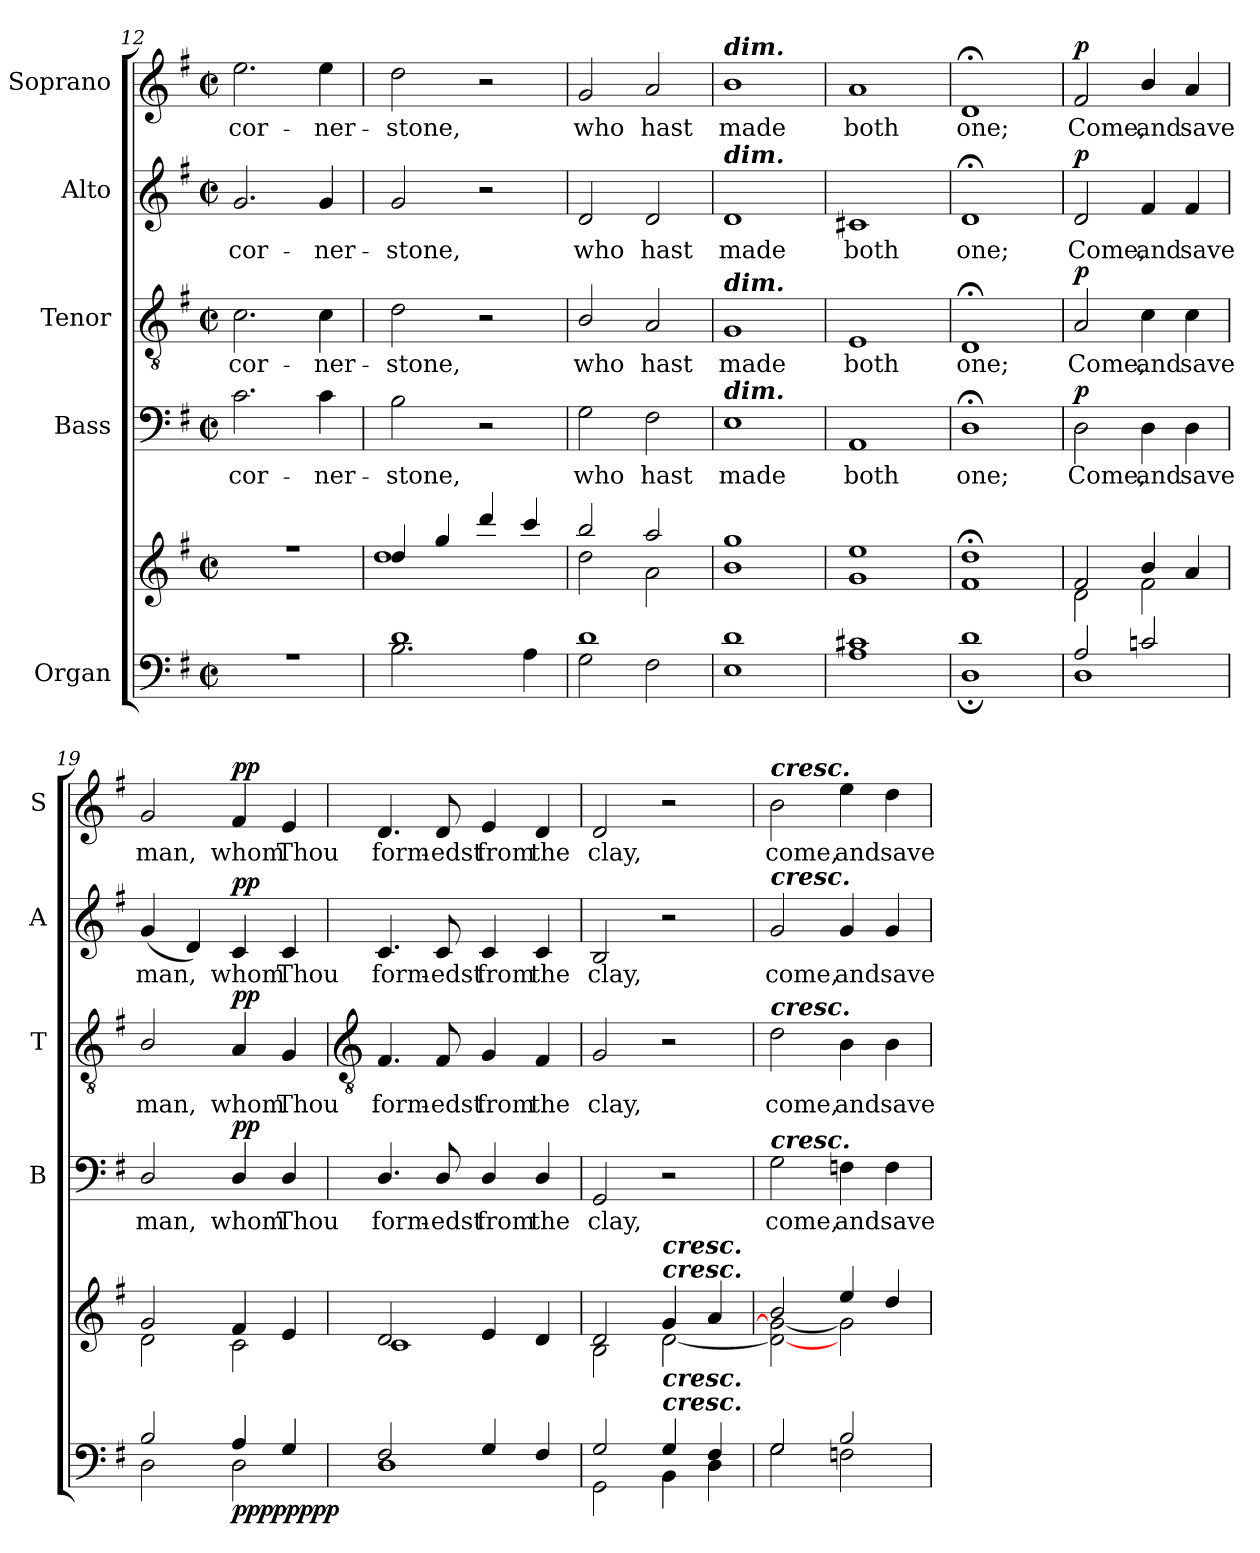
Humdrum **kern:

**kern	**kern	**dynam	**kern	**text	**dynam	**kern	**text	**dynam	**kern	**text	**dynam	**kern	**text	**dynam
*part5	*part5	*part5	*part4	*part4	*part4	*part3	*part3	*part3	*part2	*part2	*part2	*part1	*part1	*part1
*staff6	*staff5	*staff5/6	*staff4	*staff4	*staff4	*staff3	*staff3	*staff3	*staff2	*staff2	*staff2	*staff1	*staff1	*staff1
*I"Organ	*	*	*I"Bass	*	*	*I"Tenor	*	*	*I"Alto	*	*	*I"Soprano	*	*
*	*	*	*I'B	*	*	*I'T	*	*	*I'A	*	*	*I'S	*	*
*clefF4	*clefG2	*	*clefF4	*	*	*clefGv2	*	*	*clefG2	*	*	*clefG2	*	*
*k[f#]	*k[f#]	*	*k[f#]	*	*	*k[f#]	*	*	*k[f#]	*	*	*k[f#]	*	*
*G:	*G:	*	*G:	*	*	*G:	*	*	*G:	*	*	*G:	*	*
*M2/2	*M2/2	*	*M2/2	*	*	*M2/2	*	*	*M2/2	*	*	*M2/2	*	*
*met(c|)	*met(c|)	*	*met(c|)	*	*	*met(c|)	*	*	*met(c|)	*	*	*met(c|)	*	*
=12	=12	=12	=12	=12	=12	=12	=12	=12	=12	=12	=12	=12	=12	=12
*^	*^	*	*	*	*	*	*	*	*	*	*	*	*	*
!	!	!	!	!	!	!LO:LY:b	!	!	!LO:LY:b	!	!	!LO:LY:b	!	!	!LO:LY:b	!
1r	1ryy	1r	1ryy	.	2.c	cor-	.	2.c	cor-	.	2.g	cor-	.	2.ee	cor-	.
!	!	!	!	!	!	!LO:LY:b	!	!	!LO:LY:b	!	!	!LO:LY:b	!	!	!LO:LY:b	!
.	.	.	.	.	4c	-ner-	.	4c	-ner-	.	4g	-ner-	.	4ee	-ner-	.
=13	=13	=13	=13	=13	=13	=13	=13	=13	=13	=13	=13	=13	=13	=13	=13	=13
!	!	!	!	!	!	!LO:LY:b	!	!	!LO:LY:b	!	!	!LO:LY:b	!	!	!LO:LY:b	!
1d/	2.B\	4dd/	1dd\	.	2B	-stone,	.	2d	-stone,	.	2g	-stone,	.	2dd	-stone,	.
.	.	4gg/	.	.	.	.	.	.	.	.	.	.	.	.	.	.
.	.	4ddd/	.	.	2r	.	.	2r	.	.	2r	.	.	2r	.	.
.	4A\	4ccc/	.	.	.	.	.	.	.	.	.	.	.	.	.	.
=14	=14	=14	=14	=14	=14	=14	=14	=14	=14	=14	=14	=14	=14	=14	=14	=14
!	!	!	!	!	!	!LO:LY:b	!	!	!LO:LY:b	!	!	!LO:LY:b	!	!	!LO:LY:b	!
1d/	2G\	2bb/	2dd\	.	2G	who	.	2B/	who	.	2d	who	.	2g	who	.
!	!	!	!	!	!	!LO:LY:b	!	!	!LO:LY:b	!	!	!LO:LY:b	!	!	!LO:LY:b	!
.	2F#\	2aa/	2a\	.	2F#	hast	.	2A	hast	.	2d	hast	.	2a	hast	.
=15	=15	=15	=15	=15	=15	=15	=15	=15	=15	=15	=15	=15	=15	=15	=15	=15
!	!	!	!	!	!	!	!	!	!	!	!	!	!	!LO:TX:a:Bi:t=dim.	!	!
!	!	!	!	!	!	!	!	!	!	!	!LO:TX:a:Bi:t=dim.	!	!	!	!	!
!	!	!	!	!	!	!	!	!LO:TX:a:Bi:t=dim.	!	!	!	!	!	!	!	!
!	!	!	!	!	!LO:TX:a:Bi:t=dim.	!	!	!	!	!	!	!	!	!	!	!
!	!	!	!	!	!	!LO:LY:b	!	!	!LO:LY:b	!	!	!LO:LY:b	!	!	!LO:LY:b	!
1d/	1E\	1gg/	1b\	.	1E	made	.	1G	made	.	1d	made	.	1b	made	.
=16	=16	=16	=16	=16	=16	=16	=16	=16	=16	=16	=16	=16	=16	=16	=16	=16
!	!	!	!	!	!	!LO:LY:b	!	!	!LO:LY:b	!	!	!LO:LY:b	!	!	!LO:LY:b	!
1c#X/	1A\	1ee/	1g\	.	1AA	both	.	1E	both	.	1c#X	both	.	1a	both	.
=17	=17	=17	=17	=17	=17	=17	=17	=17	=17	=17	=17	=17	=17	=17	=17	=17
!	!	!	!	!	!	!LO:LY:b	!	!	!LO:LY:b	!	!	!LO:LY:b	!	!	!LO:LY:b	!
1d/	1D;\	1dd;</	1f#\	.	1D;<	one;	.	1D;<	one;	.	1d;<	one;	.	1d;<	one;	.
=18	=18	=18	=18	=18	=18	=18	=18	=18	=18	=18	=18	=18	=18	=18	=18	=18
!	!	!	!	!	!	!LO:LY:b	!LO:DY:b	!	!LO:LY:b	!LO:DY:b	!	!LO:LY:b	!LO:DY:b	!	!LO:LY:b	!LO:DY:b
2A/	1D\	2f#/	2d\	.	2D	Come,	p	2A	Come,	p	2d	Come,	p	2f#	Come,	p
!	!	!	!	!	!	!LO:LY:b	!	!	!LO:LY:b	!	!	!LO:LY:b	!	!	!LO:LY:b	!
2cn/	.	4b/	2f#\	.	4D	and	.	4c	and	.	4f#	and	.	4b/	and	.
!	!	!	!	!	!	!LO:LY:b	!	!	!LO:LY:b	!	!	!LO:LY:b	!	!	!LO:LY:b	!
.	.	4a/	.	.	4D	save	.	4c	save	.	4f#	save	.	4a	save	.
=19	=19	=19	=19	=19	=19	=19	=19	=19	=19	=19	=19	=19	=19	=19	=19	=19
!	!	!	!	!	!	!LO:LY:b	!	!	!LO:LY:b	!	!	!LO:LY:b	!	!	!LO:LY:b	!
2B/	2D\	2g/	2d\	.	2D/	man,	.	2B/	man,	.	(<4g	man,	.	2g	man,	.
.	.	.	.	.	.	.	.	.	.	.	4d)	.	.	.	.	.
!	!	!	!	!LO:DY:b=2	!	!LO:LY:b	!	!	!LO:LY:b	!	!	!LO:LY:b	!	!	!LO:LY:b	!
!	!	!	!	!LO:DY:n=1:b=2	!	!	!	!	!	!	!	!	!	!	!	!
!	!	!	!	!LO:DY:n=2:b	!	!	!	!	!	!	!	!	!	!	!	!
!	!	!	!	!LO:DY:n=3:b	!	!	!LO:DY:b	!	!	!LO:DY:b	!	!	!LO:DY:b	!	!	!LO:DY:b
4A/	2D\	4f#/	2c\	pp pp pp pp	4D/	whom	pp	4A	whom	pp	4c	whom	pp	4f#	whom	pp
!	!	!	!	!	!	!LO:LY:b	!	!	!LO:LY:b	!	!	!LO:LY:b	!	!	!LO:LY:b	!
4G/	.	4e/	.	.	4D/	Thou	.	4G	Thou	.	4c	Thou	.	4e	Thou	.
!!LO:LB:g=z
=20	=20	=20	=20	=20	=20	=20	=20	=20	=20	=20	=20	=20	=20	=20	=20	=20
*	*	*	*	*	*	*	*	*clefGv2	*	*	*	*	*	*	*	*
!	!	!	!	!	!	!LO:LY:b	!	!	!LO:LY:b	!	!	!LO:LY:b	!	!	!LO:LY:b	!
2F#/	1D\	2d/	1c\	.	4.D/	form-	.	4.F#	form-	.	4.c	form-	.	4.d	form-	.
!	!	!	!	!	!	!LO:LY:b	!	!	!LO:LY:b	!	!	!LO:LY:b	!	!	!LO:LY:b	!
.	.	.	.	.	8D/	-edst	.	8F#	-edst	.	8c	-edst	.	8d	-edst	.
!	!	!	!	!	!	!LO:LY:b	!	!	!LO:LY:b	!	!	!LO:LY:b	!	!	!LO:LY:b	!
4G/	.	4e/	.	.	4D/	from	.	4G	from	.	4c	from	.	4e	from	.
!	!	!	!	!	!	!LO:LY:b	!	!	!LO:LY:b	!	!	!LO:LY:b	!	!	!LO:LY:b	!
4F#/	.	4d/	.	.	4D/	the	.	4F#	the	.	4c	the	.	4d	the	.
=21	=21	=21	=21	=21	=21	=21	=21	=21	=21	=21	=21	=21	=21	=21	=21	=21
!	!	!	!	!	!	!LO:LY:b	!	!	!LO:LY:b	!	!	!LO:LY:b	!	!	!LO:LY:b	!
2G/	2GG\	2d/	2B\	.	2GG	clay,	.	2G	clay,	.	2B	clay,	.	2d	clay,	.
!	!	!LO:TX:a:Bi:t=cresc.	!	!	!	!	!	!	!	!	!	!	!	!	!	!
!	!	!LO:TX:a:Bi:t=cresc.	!	!	!	!	!	!	!	!	!	!	!	!	!	!
!LO:TX:a:Bi:t=cresc.	!	!	!	!	!	!	!	!	!	!	!	!	!	!	!	!
!LO:TX:a:Bi:t=cresc.	!	!	!	!	!	!	!	!	!	!	!	!	!	!	!	!
4G/	4BB\	4g/	[2d\	.	2r	.	.	2r	.	.	2r	.	.	2r	.	.
4F#/	4D\	4a/	.	.	.	.	.	.	.	.	.	.	.	.	.	.
=22	=22	=22	=22	=22	=22	=22	=22	=22	=22	=22	=22	=22	=22	=22	=22	=22
!	!	!	!	!	!	!	!	!	!	!	!	!	!	!LO:TX:a:Bi:t=cresc.	!	!
!	!	!	!	!	!	!	!	!	!	!	!LO:TX:a:Bi:t=cresc.	!	!	!	!	!
!	!	!	!	!	!	!	!	!LO:TX:a:Bi:t=cresc.	!	!	!	!	!	!	!	!
!	!	!	!	!	!LO:TX:a:Bi:t=cresc.	!	!	!	!	!	!	!	!	!	!	!
!	!	!	!	!	!	!LO:LY:b	!	!	!LO:LY:b	!	!	!LO:LY:b	!	!	!LO:LY:b	!
2G/	2G\	2b/	2d\_ 2g\_	.	2G	come,	.	2d	come,	.	2g	come,	.	2b\	come,	.
!	!	!	!	!	!	!LO:LY:b	!	!	!LO:LY:b	!	!	!LO:LY:b	!	!	!LO:LY:b	!
2B/	2Fn\	4ee/	2g\]	.	4Fn	and	.	4B	and	.	4g	and	.	4ee	and	.
!	!	!	!	!	!	!LO:LY:b	!	!	!LO:LY:b	!	!	!LO:LY:b	!	!	!LO:LY:b	!
.	.	4dd/	.	.	4F	save	.	4B	save	.	4g	save	.	4dd	save	.
*v	*v	*	*	*	*	*	*	*	*	*	*	*	*	*	*	*
*	*v	*v	*	*	*	*	*	*	*	*	*	*	*	*	*
=	=	=	=	=	=	=	=	=	=	=	=	=	=	=
*-	*-	*-	*-	*-	*-	*-	*-	*-	*-	*-	*-	*-	*-	*-
